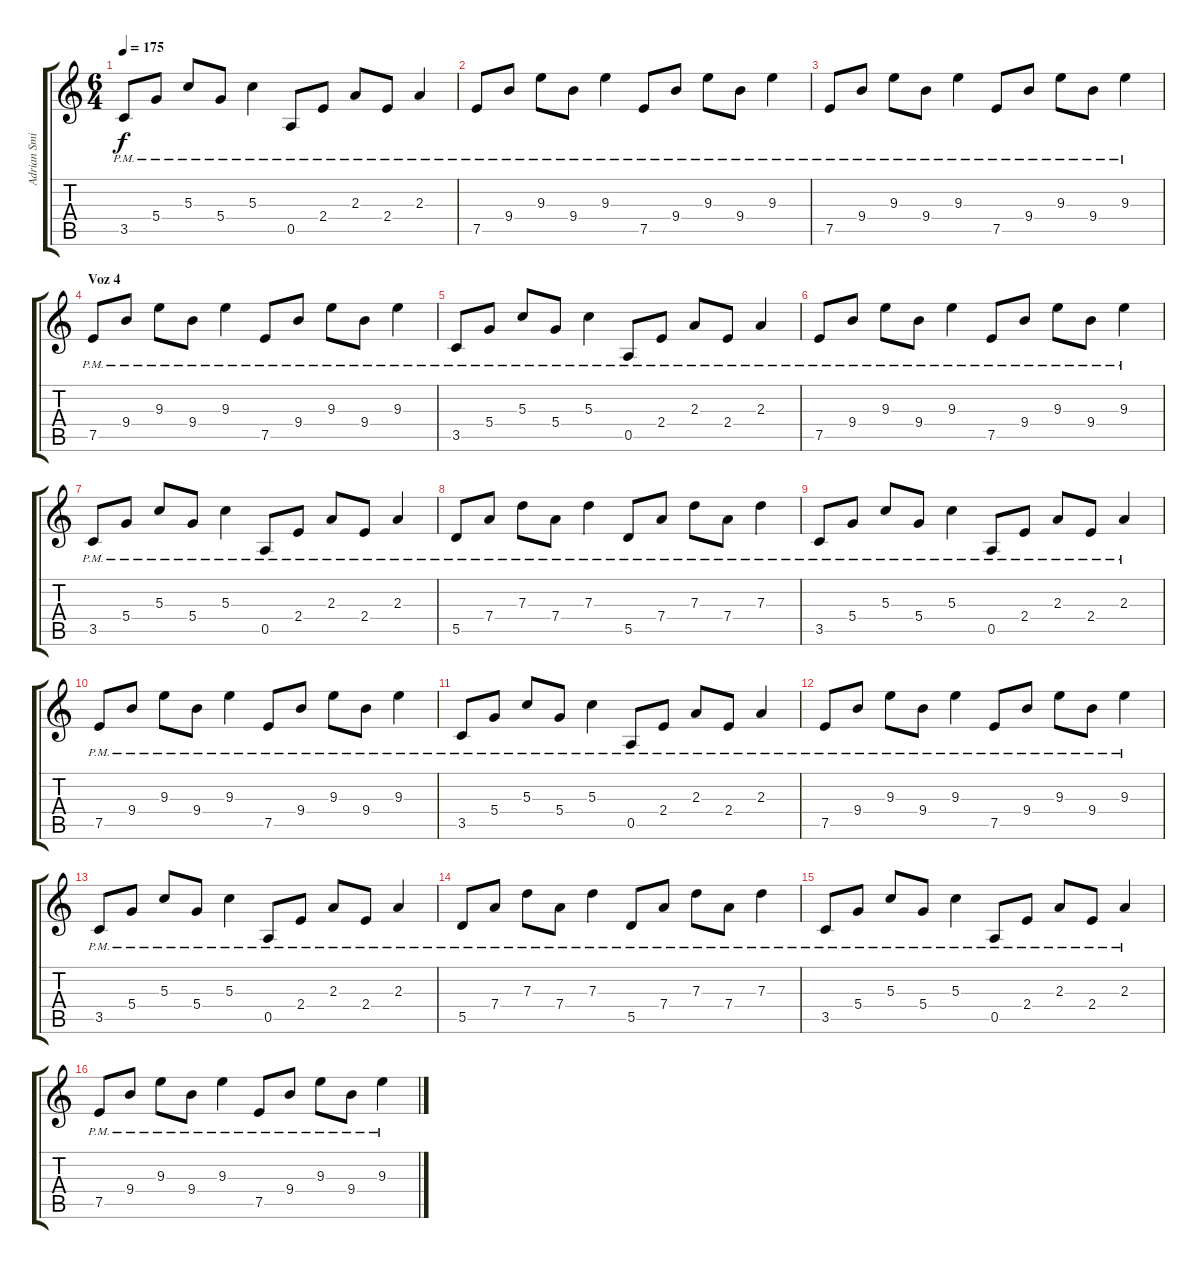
\track ("Adrian Smith" "Adrian Smi") {instrument electricguitarclean}
\staff {score tabs}
\tuning (E4 B3 G3 D3 A2 E2) {hide}
\ts (6 4)
\tempo 175
\clef g2
\ks c
3.5{pm}.8{dy f} 5.4{pm}.8 5.3{pm}.8 5.4{pm}.8 5.3{pm}.4 0.5{pm}.8 2.4{pm}.8 2.3{pm}.8 2.4{pm}.8 2.3{pm}.4 |
7.5{pm}.8 9.4{pm}.8 9.3{pm}.8 9.4{pm}.8 9.3{pm}.4 7.5{pm}.8 9.4{pm}.8 9.3{pm}.8 9.4{pm}.8 9.3{pm}.4 |
7.5{pm}.8 9.4{pm}.8 9.3{pm}.8 9.4{pm}.8 9.3{pm}.4 7.5{pm}.8 9.4{pm}.8 9.3{pm}.8 9.4{pm}.8 9.3{pm}.4 |
\section ("" "Voz 4")
7.5{pm}.8 9.4{pm}.8 9.3{pm}.8 9.4{pm}.8 9.3{pm}.4 7.5{pm}.8 9.4{pm}.8 9.3{pm}.8 9.4{pm}.8 9.3{pm}.4 |
3.5{pm}.8 5.4{pm}.8 5.3{pm}.8 5.4{pm}.8 5.3{pm}.4 0.5{pm}.8 2.4{pm}.8 2.3{pm}.8 2.4{pm}.8 2.3{pm}.4 |
7.5{pm}.8 9.4{pm}.8 9.3{pm}.8 9.4{pm}.8 9.3{pm}.4 7.5{pm}.8 9.4{pm}.8 9.3{pm}.8 9.4{pm}.8 9.3{pm}.4 |
3.5{pm}.8 5.4{pm}.8 5.3{pm}.8 5.4{pm}.8 5.3{pm}.4 0.5{pm}.8 2.4{pm}.8 2.3{pm}.8 2.4{pm}.8 2.3{pm}.4 |
5.5{pm}.8 7.4{pm}.8 7.3{pm}.8 7.4{pm}.8 7.3{pm}.4 5.5{pm}.8 7.4{pm}.8 7.3{pm}.8 7.4{pm}.8 7.3{pm}.4 |
3.5{pm}.8 5.4{pm}.8 5.3{pm}.8 5.4{pm}.8 5.3{pm}.4 0.5{pm}.8 2.4{pm}.8 2.3{pm}.8 2.4{pm}.8 2.3{pm}.4 |
7.5{pm}.8 9.4{pm}.8 9.3{pm}.8 9.4{pm}.8 9.3{pm}.4 7.5{pm}.8 9.4{pm}.8 9.3{pm}.8 9.4{pm}.8 9.3{pm}.4 |
3.5{pm}.8 5.4{pm}.8 5.3{pm}.8 5.4{pm}.8 5.3{pm}.4 0.5{pm}.8 2.4{pm}.8 2.3{pm}.8 2.4{pm}.8 2.3{pm}.4 |
7.5{pm}.8 9.4{pm}.8 9.3{pm}.8 9.4{pm}.8 9.3{pm}.4 7.5{pm}.8 9.4{pm}.8 9.3{pm}.8 9.4{pm}.8 9.3{pm}.4 |
3.5{pm}.8 5.4{pm}.8 5.3{pm}.8 5.4{pm}.8 5.3{pm}.4 0.5{pm}.8 2.4{pm}.8 2.3{pm}.8 2.4{pm}.8 2.3{pm}.4 |
5.5{pm}.8 7.4{pm}.8 7.3{pm}.8 7.4{pm}.8 7.3{pm}.4 5.5{pm}.8 7.4{pm}.8 7.3{pm}.8 7.4{pm}.8 7.3{pm}.4 |
3.5{pm}.8 5.4{pm}.8 5.3{pm}.8 5.4{pm}.8 5.3{pm}.4 0.5{pm}.8 2.4{pm}.8 2.3{pm}.8 2.4{pm}.8 2.3{pm}.4 |
7.5{pm}.8 9.4{pm}.8 9.3{pm}.8 9.4{pm}.8 9.3{pm}.4 7.5{pm}.8 9.4{pm}.8 9.3{pm}.8 9.4{pm}.8 9.3{pm}.4
